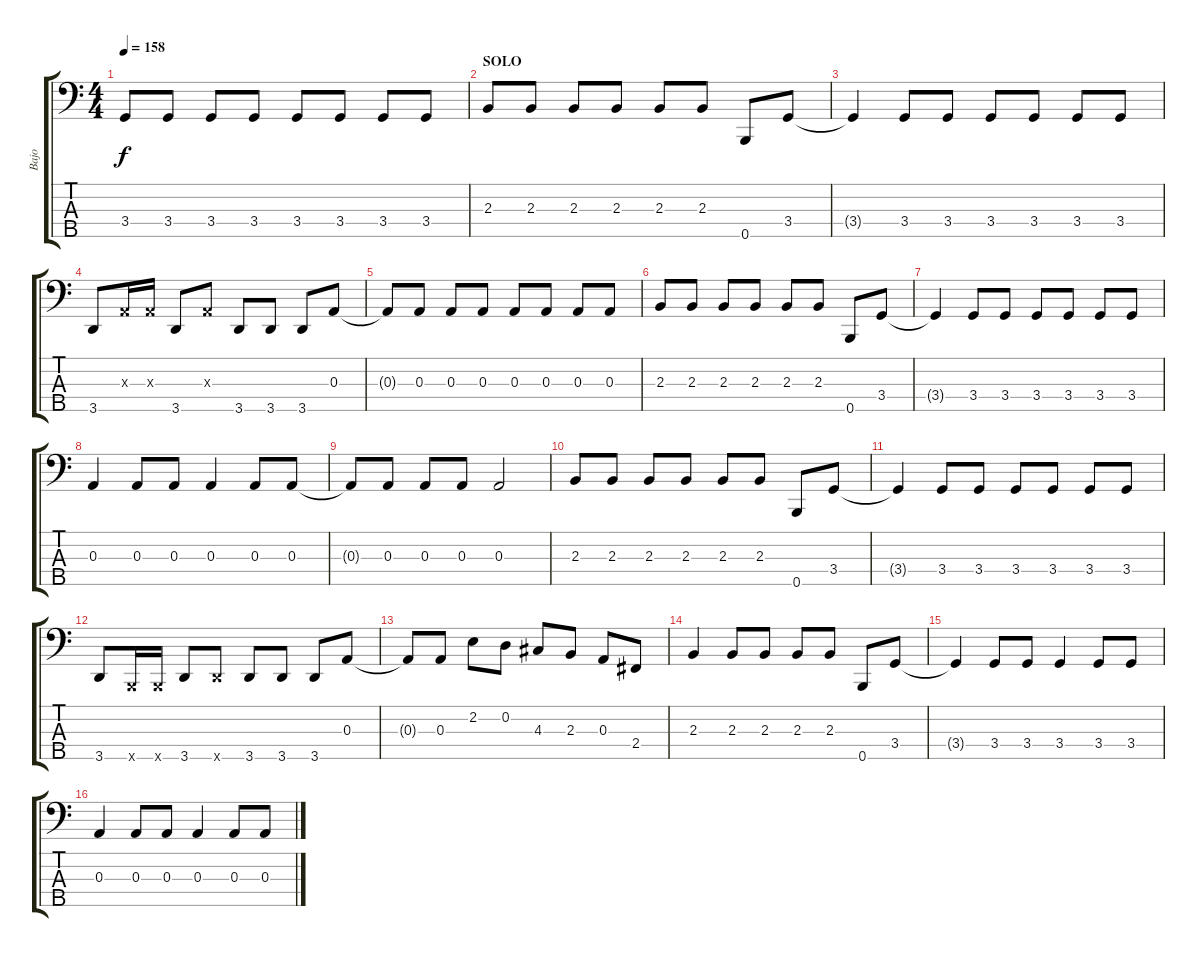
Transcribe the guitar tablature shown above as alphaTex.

\track ("Bajo" "Bajo") {instrument electricbassfinger}
\staff {score tabs}
\tuning (G2 D2 A1 E1 B0) {hide}
\ts (4 4)
\tempo 158
\clef f4
\ks c
3.4{t}.8{dy f} 3.4.8 3.4.8 3.4.8 3.4.8 3.4.8 3.4.8 3.4.8 |
\section ("" "SOLO")
2.3.8 2.3.8 2.3.8 2.3.8 2.3.8 2.3.8 0.5.8 3.4.8 |
3.4{t}.4 3.4.8 3.4.8 3.4.8 3.4.8 3.4.8 3.4.8 |
3.5.8 0.3{x}.16 0.3{x}.16 3.5.8 0.3{x}.8 3.5.8 3.5.8 3.5.8 0.3.8 |
0.3{t}.8 0.3.8 0.3.8 0.3.8 0.3.8 0.3.8 0.3.8 0.3.8 |
2.3.8 2.3.8 2.3.8 2.3.8 2.3.8 2.3.8 0.5.8 3.4.8 |
3.4{t}.4 3.4.8 3.4.8 3.4.8 3.4.8 3.4.8 3.4.8 |
0.3.4 0.3.8 0.3.8 0.3.4 0.3.8 0.3.8 |
0.3{t}.8 0.3.8 0.3.8 0.3.8 0.3.2 |
2.3.8 2.3.8 2.3.8 2.3.8 2.3.8 2.3.8 0.5.8 3.4.8 |
3.4{t}.4 3.4.8 3.4.8 3.4.8 3.4.8 3.4.8 3.4.8 |
3.5.8 0.5{x}.16 0.5{x}.16 3.5.8 3.5{x}.8 3.5.8 3.5.8 3.5.8 0.3.8 |
0.3{t}.8 0.3.8 2.2.8 0.2.8 4.3.8 2.3.8 0.3.8 2.4.8 |
2.3.4 2.3.8 2.3.8 2.3.8 2.3.8 0.5.8 3.4.8 |
3.4{t}.4 3.4.8 3.4.8 3.4.4 3.4.8 3.4.8 |
0.3.4 0.3.8 0.3.8 0.3.4 0.3.8 0.3.8
